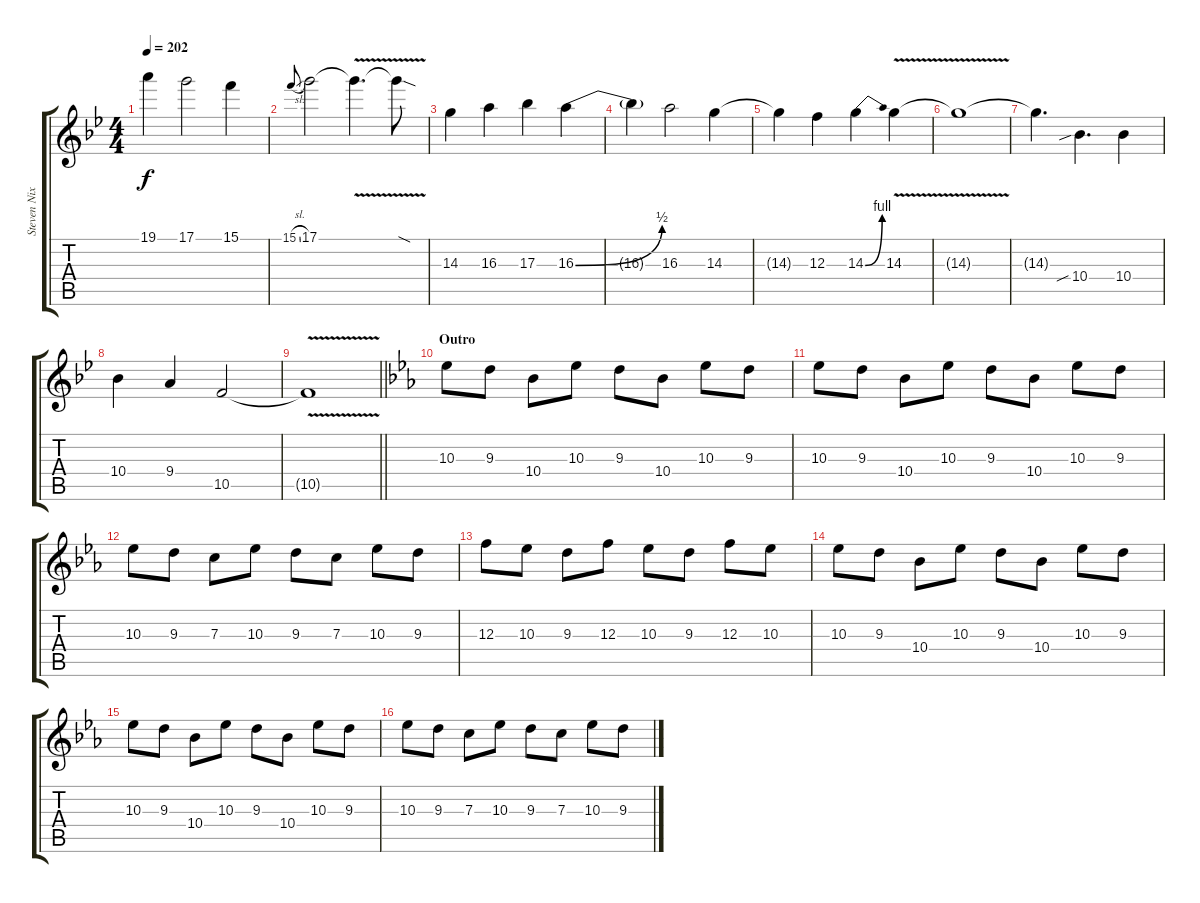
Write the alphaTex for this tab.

\track ("Steven Nixon" "Steven Nix") {instrument distortionguitar}
\staff {score tabs}
\tuning (D4 A3 F3 C3 G2 C2) {hide}
\ts (4 4)
\tempo 202
\clef g2
\ks bb
19.1{t}.4{dy f} 17.1.2 15.1.4 |
15.1{sl}.8{gr onbeat} 17.1.2 17.1{v t}.4{d} 17.1{sod t}.8 |
14.3.4 16.3.4 17.3.4 16.3{be (bend 0 0 60 2)}.4 |
16.3{t}.4 16.3.2 14.3.4 |
14.3{t}.4 12.3.4 14.3{be (bend 0 0 60 4)}.4 14.3{v}.4 |
14.3{t}.1 |
14.3{t}.4{d} 10.4{sib}.4{d} 10.4.4 |
10.4.4 9.4.4 10.5.2 |
\barLineRight lightlight
10.5{v t}.1 |
\section ("" "Outro")
\ks eb
10.3.8 9.3.8 10.4.8 10.3.8 9.3.8 10.4.8 10.3.8 9.3.8 |
10.3.8 9.3.8 10.4.8 10.3.8 9.3.8 10.4.8 10.3.8 9.3.8 |
10.3.8 9.3.8 7.3.8 10.3.8 9.3.8 7.3.8 10.3.8 9.3.8 |
12.3.8 10.3.8 9.3.8 12.3.8 10.3.8 9.3.8 12.3.8 10.3.8 |
10.3.8 9.3.8 10.4.8 10.3.8 9.3.8 10.4.8 10.3.8 9.3.8 |
10.3.8 9.3.8 10.4.8 10.3.8 9.3.8 10.4.8 10.3.8 9.3.8 |
10.3.8 9.3.8 7.3.8 10.3.8 9.3.8 7.3.8 10.3.8 9.3.8
